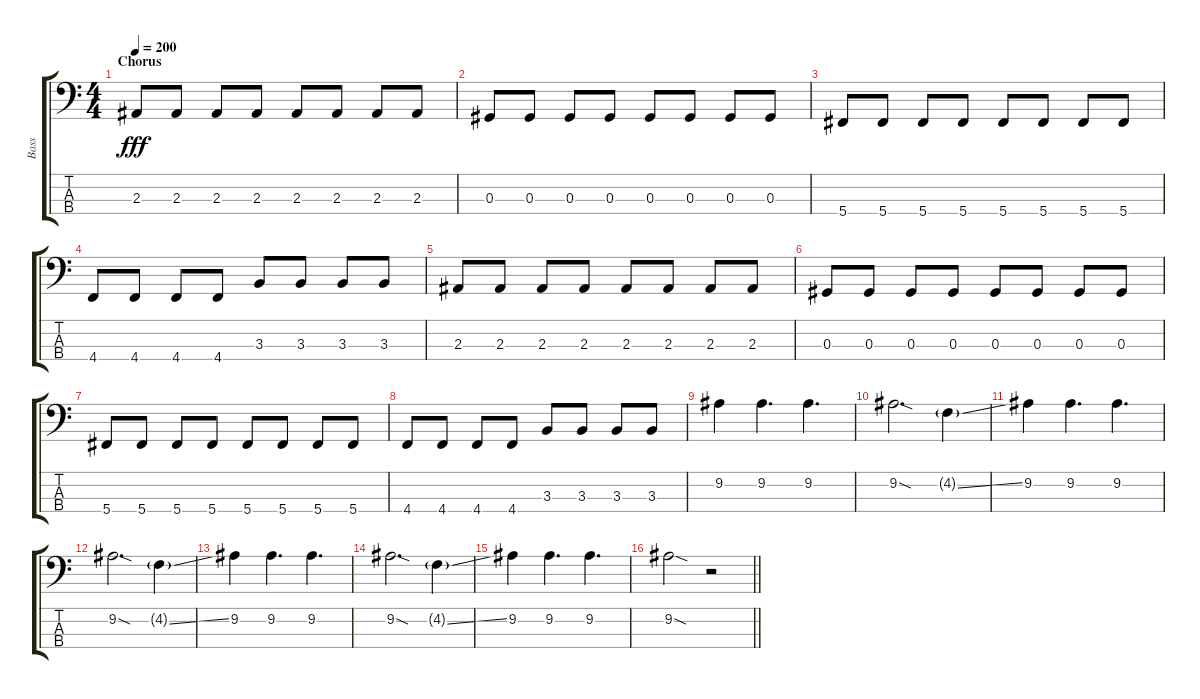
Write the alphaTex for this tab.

\track ("Bass" "Bass") {instrument electricbassfinger}
\staff {score tabs}
\tuning (Gb2 Db2 Ab1 Db1) {hide}
\ts (4 4)
\section ("" "Chorus")
\tempo 200
\clef f4
\ks c
2.3.8{dy fff} 2.3.8 2.3.8 2.3.8 2.3.8 2.3.8 2.3.8 2.3.8 |
0.3.8 0.3.8 0.3.8 0.3.8 0.3.8 0.3.8 0.3.8 0.3.8 |
5.4.8 5.4.8 5.4.8 5.4.8 5.4.8 5.4.8 5.4.8 5.4.8 |
4.4.8 4.4.8 4.4.8 4.4.8 3.3.8 3.3.8 3.3.8 3.3.8 |
2.3.8 2.3.8 2.3.8 2.3.8 2.3.8 2.3.8 2.3.8 2.3.8 |
0.3.8 0.3.8 0.3.8 0.3.8 0.3.8 0.3.8 0.3.8 0.3.8 |
5.4.8 5.4.8 5.4.8 5.4.8 5.4.8 5.4.8 5.4.8 5.4.8 |
4.4.8 4.4.8 4.4.8 4.4.8 3.3.8 3.3.8 3.3.8 3.3.8 |
9.2.4 9.2.4{d} 9.2.4{d} |
9.2{sod}.2{d} 4.2{ss g}.4 |
9.2.4 9.2.4{d} 9.2.4{d} |
9.2{sod}.2{d} 4.2{ss g}.4 |
9.2.4 9.2.4{d} 9.2.4{d} |
9.2{sod}.2{d} 4.2{ss g}.4 |
9.2.4 9.2.4{d} 9.2.4{d} |
\barLineRight lightlight
9.2{sod}.2 r.2
